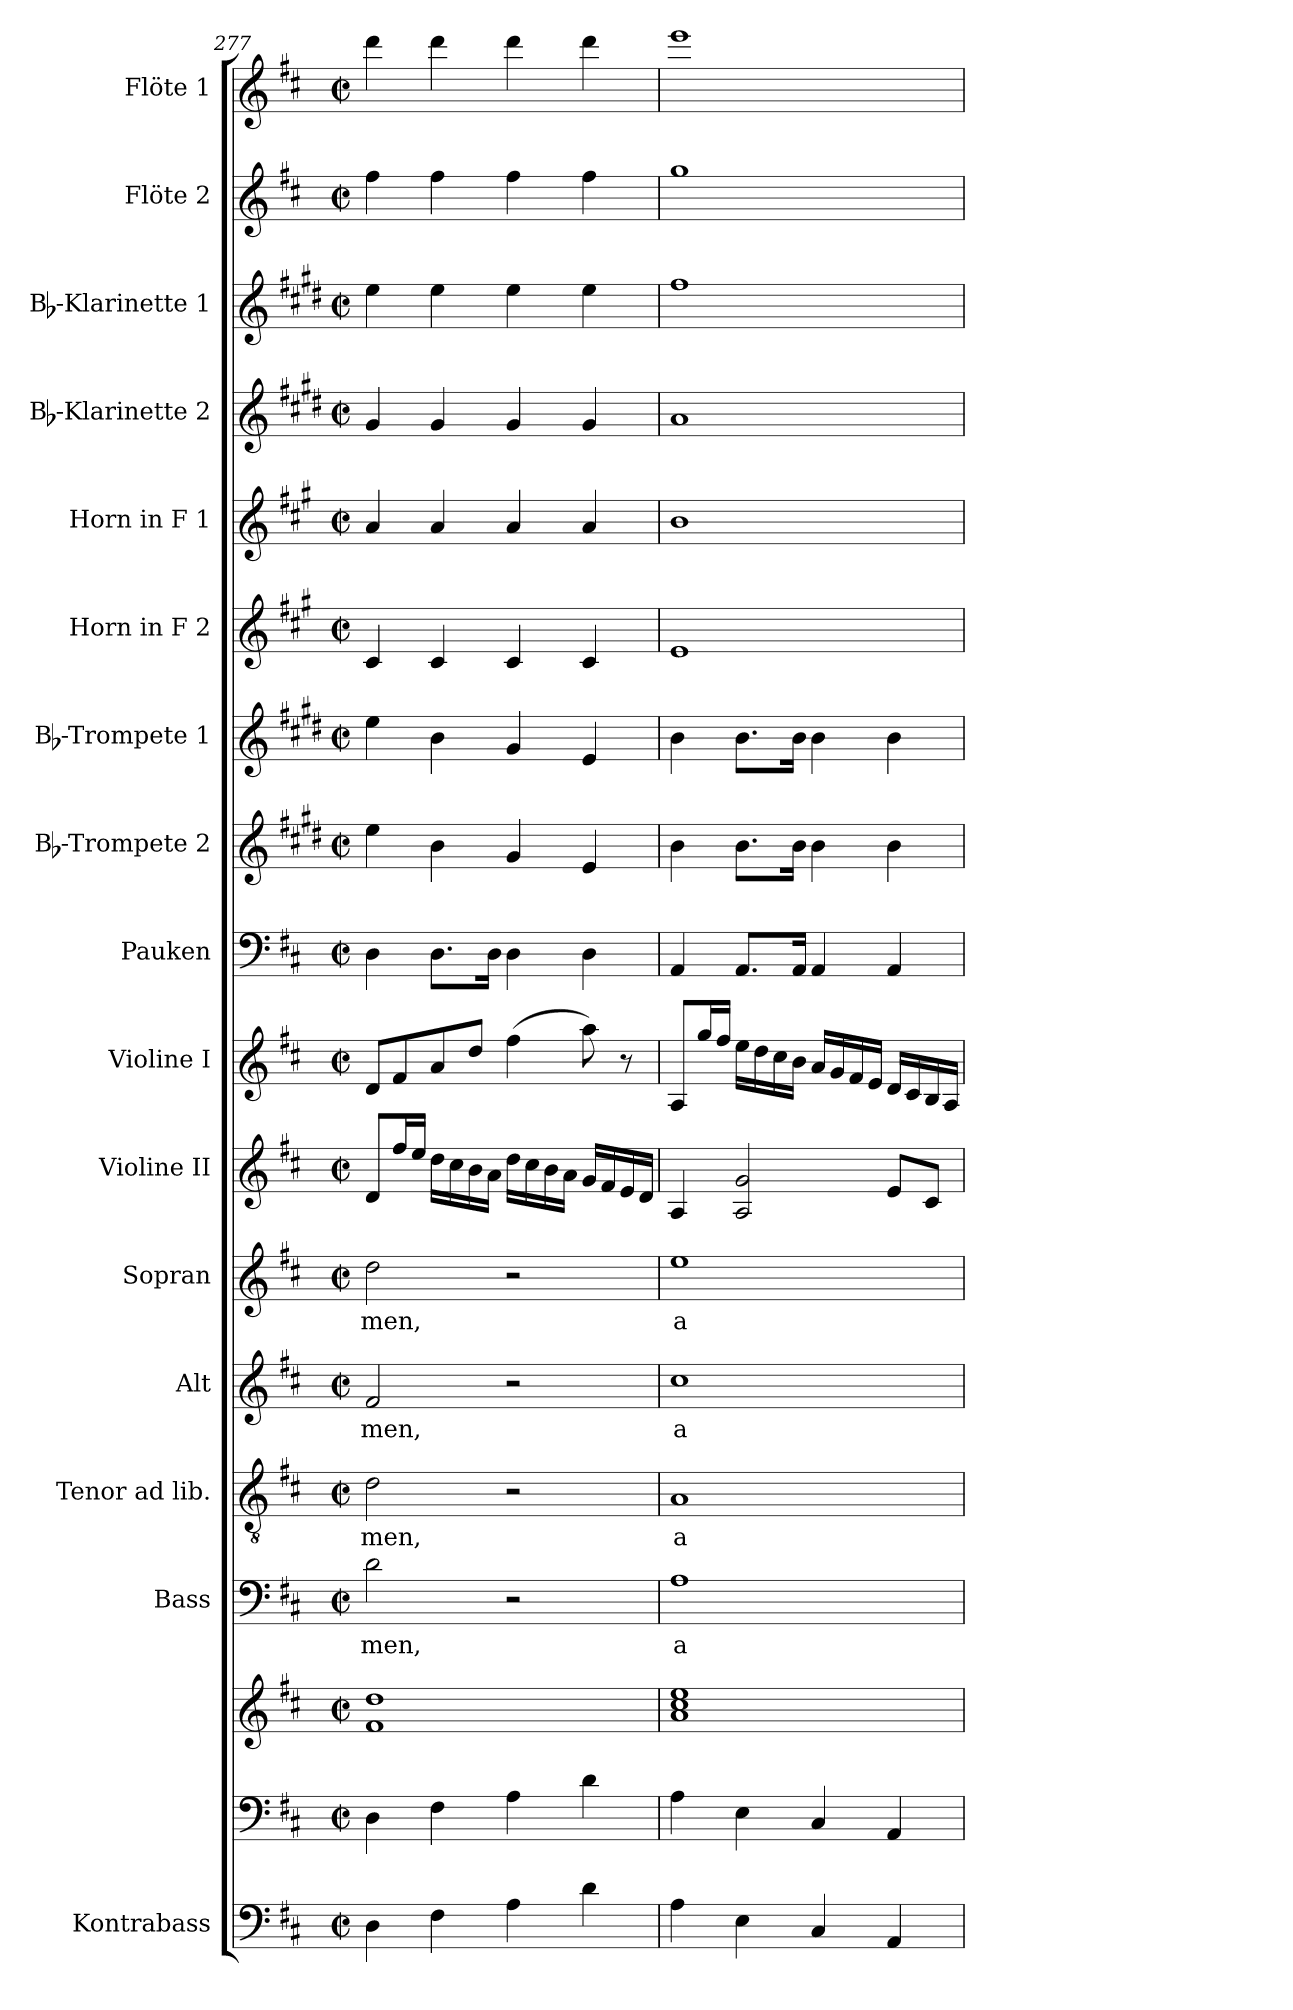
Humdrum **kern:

**kern	**kern	**kern	**kern	**text	**kern	**text	**kern	**text	**kern	**text	**kern	**kern	**kern	**kern	**kern	**kern	**kern	**kern	**kern	**kern	**kern
*part17	*part16	*part16	*part15	*part15	*part14	*part14	*part13	*part13	*part12	*part12	*part11	*part10	*part9	*part8	*part7	*part6	*part5	*part4	*part3	*part2	*part1
*staff18	*staff17	*staff16	*staff15	*staff15	*staff14	*staff14	*staff13	*staff13	*staff12	*staff12	*staff11	*staff10	*staff9	*staff8	*staff7	*staff6	*staff5	*staff4	*staff3	*staff2	*staff1
*I"Kontrabass	*	*	*I"Bass	*	*I"Tenor ad lib.	*	*I"Alt	*	*I"Sopran	*	*I"Violine II	*I"Violine I	*I"Pauken	*I"Bb-Trompete 2	*I"Bb-Trompete 1	*I"Horn in F 2	*I"Horn in F 1	*I"Bb-Klarinette 2	*I"Bb-Klarinette 1	*I"Flöte 2	*I"Flöte 1
*I'Kb.	*	*	*I'B.	*	*I'T.	*	*I'A.	*	*I'S.	*	*I'Vl. II	*I'Vl. I	*I'Pk.	*I'Bb Trp. 2	*I'Bb Trp. 1	*	*	*I'Bb Kl. 2	*I'Bb Kl. 1	*I'Fl. 2	*I'Fl. 1
*clefF4	*clefF4	*clefG2	*clefF4	*	*clefGv2	*	*clefG2	*	*clefG2	*	*clefG2	*clefG2	*clefF4	*clefG2	*clefG2	*clefG2	*clefG2	*clefG2	*clefG2	*clefG2	*clefG2
*ITrd7c12	*	*	*	*	*	*	*	*	*	*	*	*	*	*ITrd1c2	*ITrd1c2	*ITrd4c7	*ITrd4c7	*ITrd1c2	*ITrd1c2	*	*
*k[f#c#]	*k[f#c#]	*k[f#c#]	*k[f#c#]	*	*k[f#c#]	*	*k[f#c#]	*	*k[f#c#]	*	*k[f#c#]	*k[f#c#]	*k[f#c#]	*k[f#c#]	*k[f#c#]	*k[f#c#]	*k[f#c#]	*k[f#c#]	*k[f#c#]	*k[f#c#]	*k[f#c#]
*D:	*D:	*D:	*D:	*	*D:	*	*D:	*	*D:	*	*D:	*D:	*D:	*D:	*D:	*D:	*D:	*D:	*D:	*D:	*D:
*M2/2	*M2/2	*M2/2	*M2/2	*	*M2/2	*	*M2/2	*	*M2/2	*	*M2/2	*M2/2	*M2/2	*M2/2	*M2/2	*M2/2	*M2/2	*M2/2	*M2/2	*M2/2	*M2/2
*met(c|)	*met(c|)	*met(c|)	*met(c|)	*	*met(c|)	*	*met(c|)	*	*met(c|)	*	*met(c|)	*met(c|)	*met(c|)	*met(c|)	*met(c|)	*met(c|)	*met(c|)	*met(c|)	*met(c|)	*met(c|)	*met(c|)
=277	=277	=277	=277	=277	=277	=277	=277	=277	=277	=277	=277	=277	=277	=277	=277	=277	=277	=277	=277	=277	=277
!	!	!	!	!LO:LY:b	!	!LO:LY:b	!	!LO:LY:b	!	!LO:LY:b	!	!	!	!	!	!	!	!	!	!	!
4DD\	4D\	1f# 1dd	2d\	-men,	2d\	-men,	2f#/	-men,	2dd\	-men,	8d/L	8d/L	4D\	4dd\	4dd\	4F#/	4d/	4f#/	4dd\	4ff#\	4ddd\
.	.	.	.	.	.	.	.	.	.	.	16ff#/L	8f#/	.	.	.	.	.	.	.	.	.
.	.	.	.	.	.	.	.	.	.	.	16ee/JJ	.	.	.	.	.	.	.	.	.	.
4FF#\	4F#\	.	.	.	.	.	.	.	.	.	16dd\LL	8a/	8.D\L	4a\	4a\	4F#/	4d/	4f#/	4dd\	4ff#\	4ddd\
.	.	.	.	.	.	.	.	.	.	.	16cc#\	.	.	.	.	.	.	.	.	.	.
.	.	.	.	.	.	.	.	.	.	.	16b\	8dd/J	.	.	.	.	.	.	.	.	.
.	.	.	.	.	.	.	.	.	.	.	16a\JJ	.	16D\Jk	.	.	.	.	.	.	.	.
4AA\	4A\	.	2r	.	2r	.	2r	.	2r	.	16dd\LL	(>4ff#\	4D\	4f#/	4f#/	4F#/	4d/	4f#/	4dd\	4ff#\	4ddd\
.	.	.	.	.	.	.	.	.	.	.	16cc#\	.	.	.	.	.	.	.	.	.	.
.	.	.	.	.	.	.	.	.	.	.	16b\	.	.	.	.	.	.	.	.	.	.
.	.	.	.	.	.	.	.	.	.	.	16a\JJ	.	.	.	.	.	.	.	.	.	.
4D\	4d\	.	.	.	.	.	.	.	.	.	16g/LL	8aa\)	4D\	4d/	4d/	4F#/	4d/	4f#/	4dd\	4ff#\	4ddd\
.	.	.	.	.	.	.	.	.	.	.	16f#/	.	.	.	.	.	.	.	.	.	.
.	.	.	.	.	.	.	.	.	.	.	16e/	8r	.	.	.	.	.	.	.	.	.
.	.	.	.	.	.	.	.	.	.	.	16d/JJ	.	.	.	.	.	.	.	.	.	.
=278	=278	=278	=278	=278	=278	=278	=278	=278	=278	=278	=278	=278	=278	=278	=278	=278	=278	=278	=278	=278	=278
!	!	!	!	!LO:LY:b	!	!LO:LY:b	!	!LO:LY:b	!	!LO:LY:b	!	!	!	!	!	!	!	!	!	!	!
4AA\	4A\	1a 1cc# 1ee	1A	a-	1A	a-	1cc#	a-	1ee	a-	4A/	8A/L	4AA/	4a\	4a\	1A	1e	1g	1ee	1gg	1eee
.	.	.	.	.	.	.	.	.	.	.	.	16gg/L	.	.	.	.	.	.	.	.	.
.	.	.	.	.	.	.	.	.	.	.	.	16ff#/JJ	.	.	.	.	.	.	.	.	.
4EE\	4E\	.	.	.	.	.	.	.	.	.	2A/ 2g/	16ee\LL	8.AA/L	8.a\L	8.a\L	.	.	.	.	.	.
.	.	.	.	.	.	.	.	.	.	.	.	16dd\	.	.	.	.	.	.	.	.	.
.	.	.	.	.	.	.	.	.	.	.	.	16cc#\	.	.	.	.	.	.	.	.	.
.	.	.	.	.	.	.	.	.	.	.	.	16b\JJ	16AA/Jk	16a\Jk	16a\Jk	.	.	.	.	.	.
4CC#/	4C#/	.	.	.	.	.	.	.	.	.	.	16a/LL	4AA/	4a\	4a\	.	.	.	.	.	.
.	.	.	.	.	.	.	.	.	.	.	.	16g/	.	.	.	.	.	.	.	.	.
.	.	.	.	.	.	.	.	.	.	.	.	16f#/	.	.	.	.	.	.	.	.	.
.	.	.	.	.	.	.	.	.	.	.	.	16e/JJ	.	.	.	.	.	.	.	.	.
4AAA/	4AA/	.	.	.	.	.	.	.	.	.	8e/L	16d/LL	4AA/	4a\	4a\	.	.	.	.	.	.
.	.	.	.	.	.	.	.	.	.	.	.	16c#/	.	.	.	.	.	.	.	.	.
.	.	.	.	.	.	.	.	.	.	.	8c#/J	16B/	.	.	.	.	.	.	.	.	.
.	.	.	.	.	.	.	.	.	.	.	.	16A/JJ	.	.	.	.	.	.	.	.	.
=	=	=	=	=	=	=	=	=	=	=	=	=	=	=	=	=	=	=	=	=	=
*-	*-	*-	*-	*-	*-	*-	*-	*-	*-	*-	*-	*-	*-	*-	*-	*-	*-	*-	*-	*-	*-
